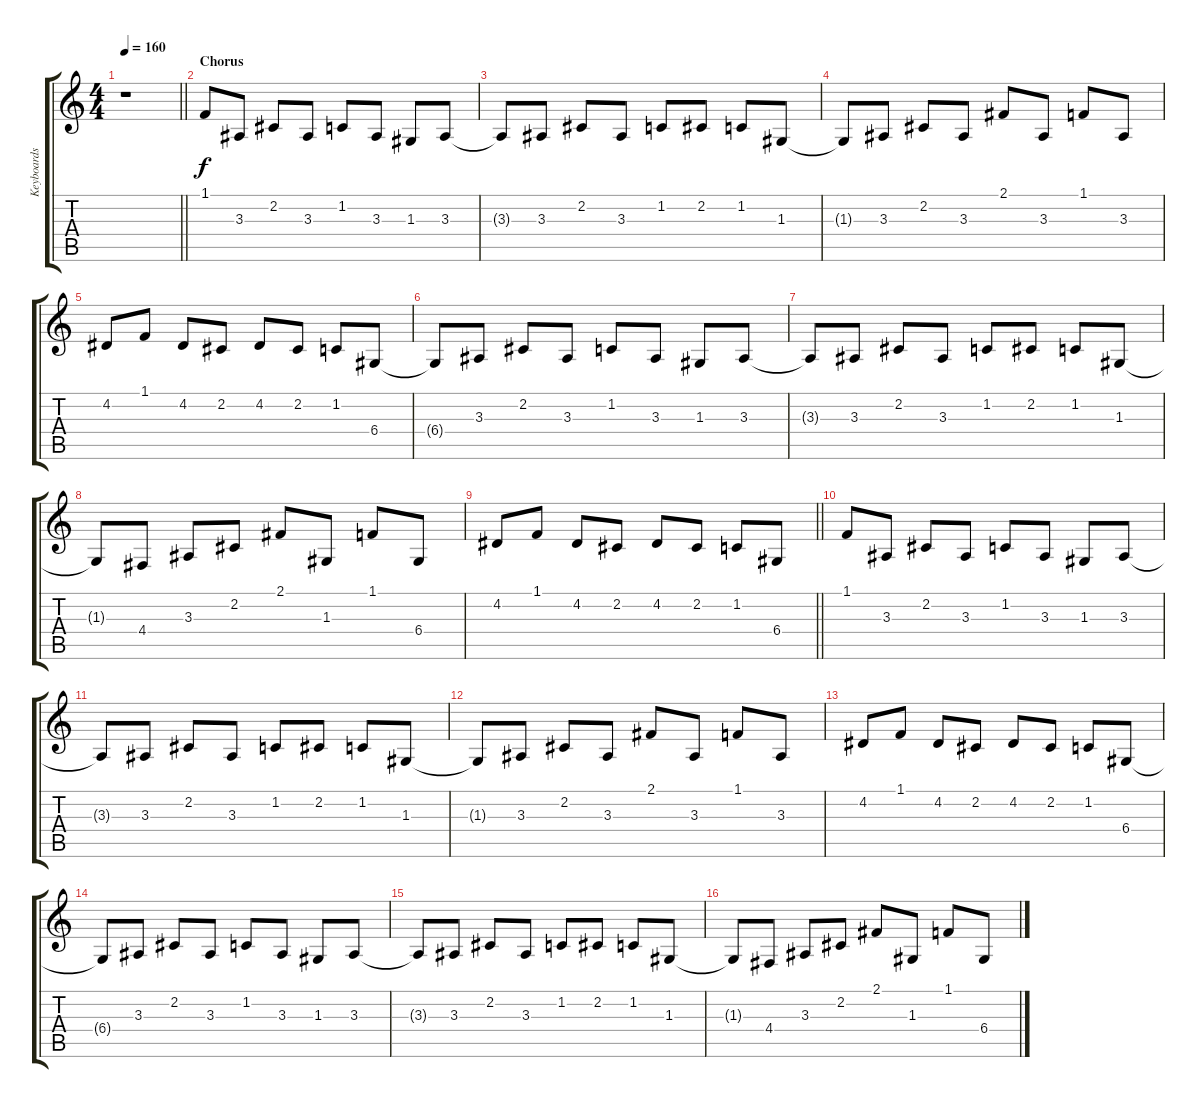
\track ("Keyboards " "Keyboards ") {instrument lead2sawtooth}
\staff {score tabs}
\tuning (E4 B3 G3 D3 A2 E2) {hide}
\ts (4 4)
\tempo 160
\clef g2
\barLineRight lightlight
\ks c
r.1{dy f} |
\section ("" "Chorus ")
1.1.8 3.3.8 2.2.8 3.3.8 1.2.8 3.3.8 1.3.8 3.3.8 |
3.3{t}.8 3.3.8 2.2.8 3.3.8 1.2.8 2.2.8 1.2.8 1.3.8 |
1.3{t}.8 3.3.8 2.2.8 3.3.8 2.1.8 3.3.8 1.1.8 3.3.8 |
4.2.8 1.1.8 4.2.8 2.2.8 4.2.8 2.2.8 1.2.8 6.4.8 |
6.4{t}.8 3.3.8 2.2.8 3.3.8 1.2.8 3.3.8 1.3.8 3.3.8 |
3.3{t}.8 3.3.8 2.2.8 3.3.8 1.2.8 2.2.8 1.2.8 1.3.8 |
1.3{t}.8 4.4.8 3.3.8 2.2.8 2.1.8 1.3.8 1.1.8 6.4.8 |
\barLineRight lightlight
4.2.8 1.1.8 4.2.8 2.2.8 4.2.8 2.2.8 1.2.8 6.4.8 |
1.1.8 3.3.8 2.2.8 3.3.8 1.2.8 3.3.8 1.3.8 3.3.8 |
3.3{t}.8 3.3.8 2.2.8 3.3.8 1.2.8 2.2.8 1.2.8 1.3.8 |
1.3{t}.8 3.3.8 2.2.8 3.3.8 2.1.8 3.3.8 1.1.8 3.3.8 |
4.2.8 1.1.8 4.2.8 2.2.8 4.2.8 2.2.8 1.2.8 6.4.8 |
6.4{t}.8 3.3.8 2.2.8 3.3.8 1.2.8 3.3.8 1.3.8 3.3.8 |
3.3{t}.8 3.3.8 2.2.8 3.3.8 1.2.8 2.2.8 1.2.8 1.3.8 |
1.3{t}.8 4.4.8 3.3.8 2.2.8 2.1.8 1.3.8 1.1.8 6.4.8
